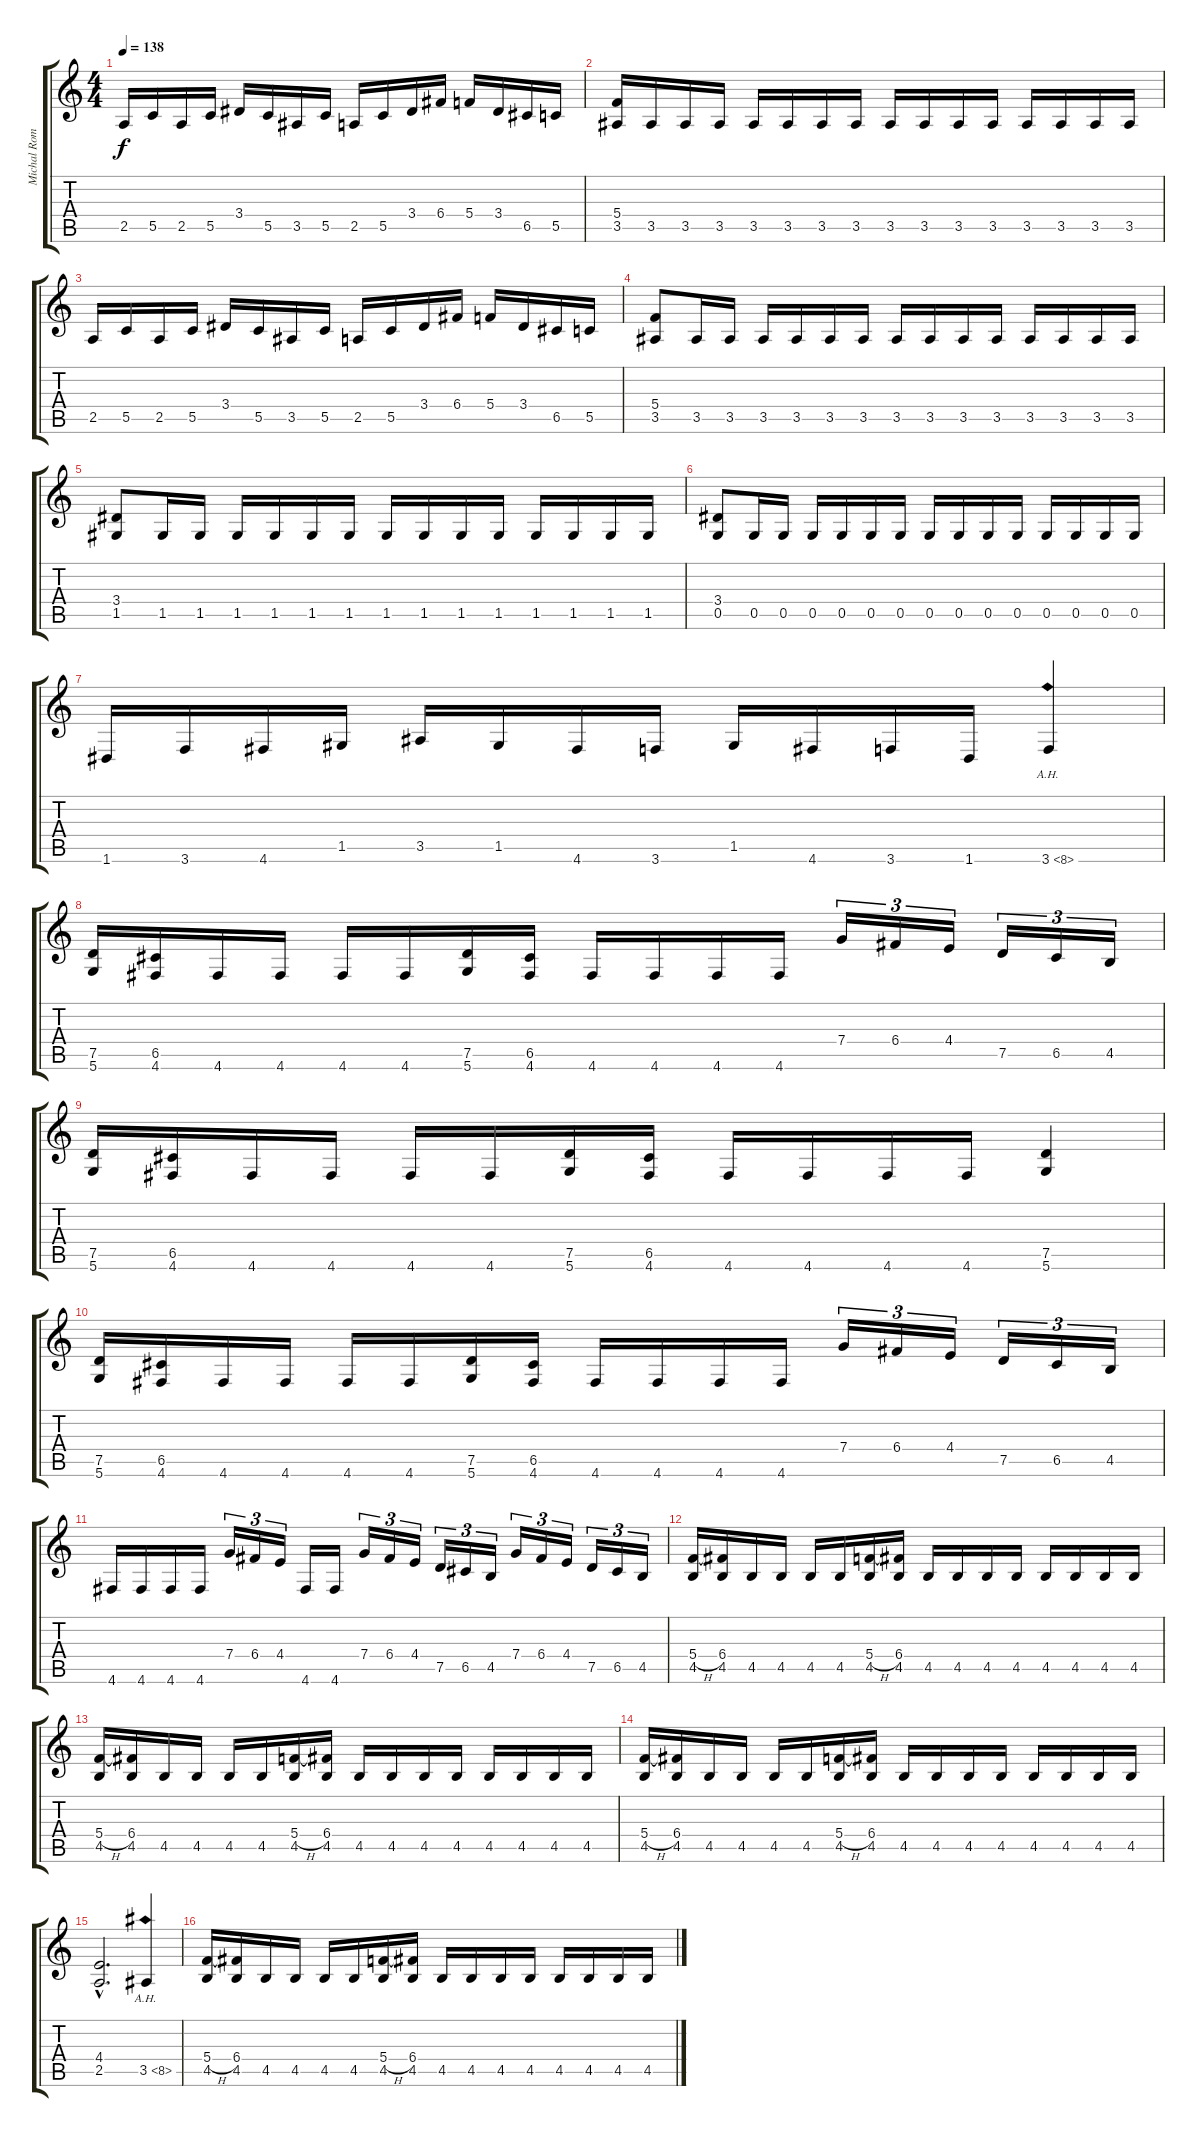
\track ("Michal Romeo" "Michal Rom") {instrument distortionguitar}
\staff {score tabs}
\tuning (D4 A3 F3 C3 G2 D2) {hide}
\ts (4 4)
\tempo 138
\clef g2
\ks c
2.5.16{dy f} 5.5.16 2.5.16 5.5.16 3.4.16 5.5.16 3.5.16 5.5.16 2.5.16 5.5.16 3.4.16 6.4.16 5.4.16 3.4.16 6.5.16 5.5.16 |
(5.4 3.5).16 3.5.16 3.5.16 3.5.16 3.5.16 3.5.16 3.5.16 3.5.16 3.5.16 3.5.16 3.5.16 3.5.16 3.5.16 3.5.16 3.5.16 3.5.16 |
2.5.16 5.5.16 2.5.16 5.5.16 3.4.16 5.5.16 3.5.16 5.5.16 2.5.16 5.5.16 3.4.16 6.4.16 5.4.16 3.4.16 6.5.16 5.5.16 |
(5.4 3.5).8 3.5.16 3.5.16 3.5.16 3.5.16 3.5.16 3.5.16 3.5.16 3.5.16 3.5.16 3.5.16 3.5.16 3.5.16 3.5.16 3.5.16 |
(3.4 1.5).8 1.5.16 1.5.16 1.5.16 1.5.16 1.5.16 1.5.16 1.5.16 1.5.16 1.5.16 1.5.16 1.5.16 1.5.16 1.5.16 1.5.16 |
(3.4 0.5).8 0.5.16 0.5.16 0.5.16 0.5.16 0.5.16 0.5.16 0.5.16 0.5.16 0.5.16 0.5.16 0.5.16 0.5.16 0.5.16 0.5.16 |
1.6.16 3.6.16 4.6.16 1.5.16 3.5.16 1.5.16 4.6.16 3.6.16 1.5.16 4.6.16 3.6.16 1.6.16 3.6{ah 5}.4 |
(7.5 5.6).16 (6.5 4.6).16 4.6.16 4.6.16 4.6.16 4.6.16 (7.5 5.6).16 (6.5 4.6).16 4.6.16 4.6.16 4.6.16 4.6.16 7.4.16{tu (3 2)} 6.4.16{tu (3 2)} 4.4.16{tu (3 2)} 7.5.16{tu (3 2)} 6.5.16{tu (3 2)} 4.5.16{tu (3 2)} |
(7.5 5.6).16 (6.5 4.6).16 4.6.16 4.6.16 4.6.16 4.6.16 (7.5 5.6).16 (6.5 4.6).16 4.6.16 4.6.16 4.6.16 4.6.16 (7.5 5.6).4 |
(7.5 5.6).16 (6.5 4.6).16 4.6.16 4.6.16 4.6.16 4.6.16 (7.5 5.6).16 (6.5 4.6).16 4.6.16 4.6.16 4.6.16 4.6.16 7.4.16{tu (3 2)} 6.4.16{tu (3 2)} 4.4.16{tu (3 2)} 7.5.16{tu (3 2)} 6.5.16{tu (3 2)} 4.5.16{tu (3 2)} |
4.6.16 4.6.16 4.6.16 4.6.16 7.4.16{tu (3 2)} 6.4.16{tu (3 2)} 4.4.16{tu (3 2)} 4.6.16 4.6.16 7.4.16{tu (3 2)} 6.4.16{tu (3 2)} 4.4.16{tu (3 2)} 7.5.16{tu (3 2)} 6.5.16{tu (3 2)} 4.5.16{tu (3 2)} 7.4.16{tu (3 2)} 6.4.16{tu (3 2)} 4.4.16{tu (3 2)} 7.5.16{tu (3 2)} 6.5.16{tu (3 2)} 4.5.16{tu (3 2)} |
(5.4{h} 4.5).16 (6.4 4.5).16 4.5.16 4.5.16 4.5.16 4.5.16 (5.4{h} 4.5).16 (6.4 4.5).16 4.5.16 4.5.16 4.5.16 4.5.16 4.5.16 4.5.16 4.5.16 4.5.16 |
(5.4{h} 4.5).16 (6.4 4.5).16 4.5.16 4.5.16 4.5.16 4.5.16 (5.4{h} 4.5).16 (6.4 4.5).16 4.5.16 4.5.16 4.5.16 4.5.16 4.5.16 4.5.16 4.5.16 4.5.16 |
(5.4{h} 4.5).16 (6.4 4.5).16 4.5.16 4.5.16 4.5.16 4.5.16 (5.4{h} 4.5).16 (6.4 4.5).16 4.5.16 4.5.16 4.5.16 4.5.16 4.5.16 4.5.16 4.5.16 4.5.16 |
(4.4{hac} 2.5{hac}).2{d} 3.5{ah 5}.4 |
(5.4{h} 4.5).16 (6.4 4.5).16 4.5.16 4.5.16 4.5.16 4.5.16 (5.4{h} 4.5).16 (6.4 4.5).16 4.5.16 4.5.16 4.5.16 4.5.16 4.5.16 4.5.16 4.5.16 4.5.16
